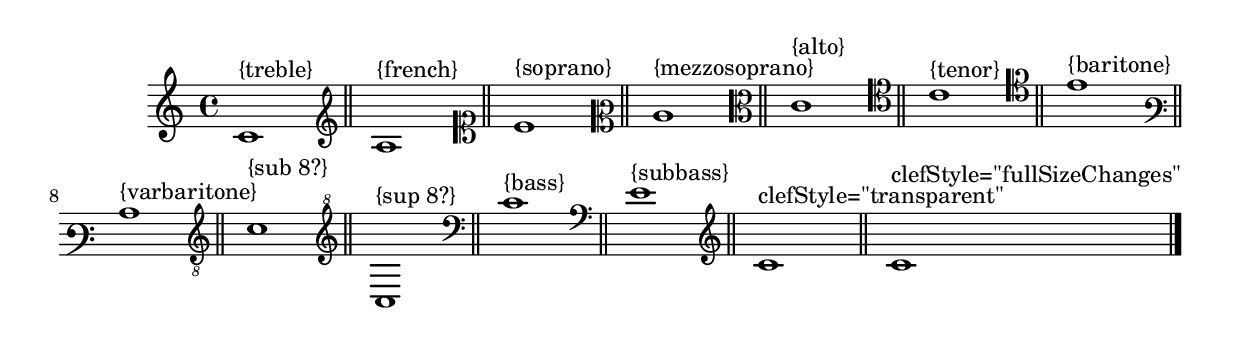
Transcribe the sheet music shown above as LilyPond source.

\version "1.0.21";

\score {
       \notes{ 
       
         \clef "treble"; c'1^"{treble}" \bar "||";
         \clef "french";c'1^"{french}" \bar "||";
         \clef "soprano";c'1^"{soprano}" \bar "||";
         \clef "mezzosoprano";c'1^"{mezzosoprano}" \bar "||";
         \clef "alto";c'1^"{alto}" \bar "||";
         \clef "tenor";c'1^"{tenor}" \bar "||";
         \clef "baritone";c'1^"{baritone}" \bar "||";
         \clef "varbaritone";c'1^"{varbaritone}" \bar "||";
         \clef "G_8";c'1^"{sub 8?}" \bar "||";
         \clef "G^8";c'1^"{sup 8?}" \bar "||";
         \clef "bass";c'1^"{bass}" \bar "||";
         \clef "subbass";c'1^"{subbass}" \bar "||";
	\property Staff.clefStyle="transparent"
         \clef "treble"; c'1^"clefStyle=\"transparent\"" \bar "||";
	\property Staff.clefStyle="fullSizeChanges"
         \clef "treble"; c'1^"clefStyle=\"fullSizeChanges\"" \bar "|.";
         }
         \paper{
         }
}

